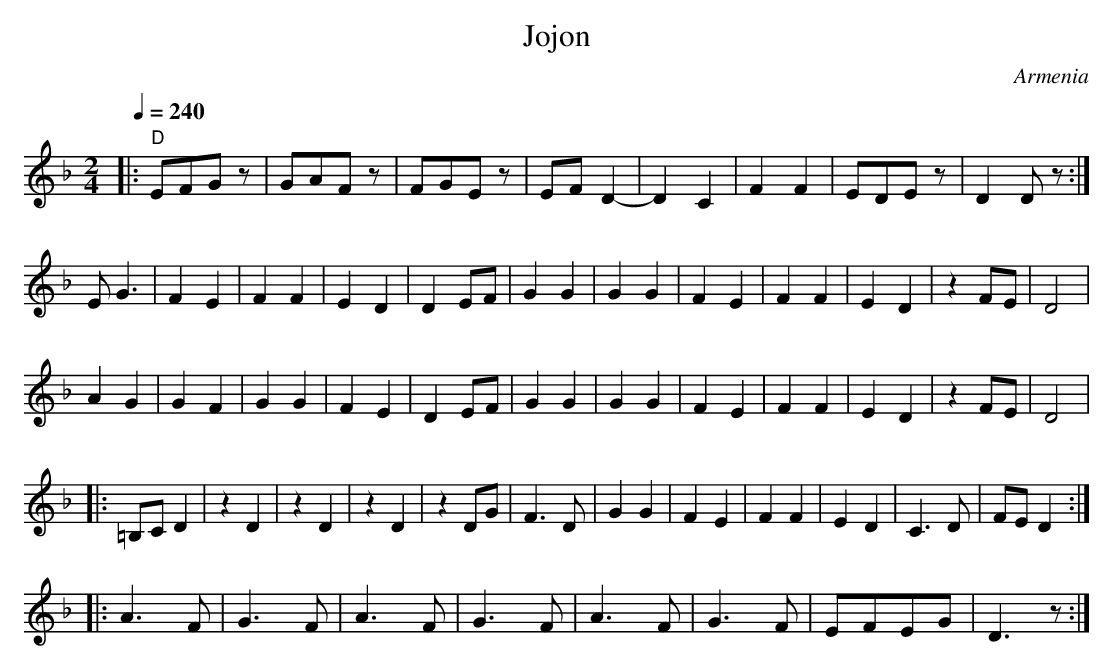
X:1
T:Jojon
O:Armenia
M:2/4
L:1/8
Q:1/4=240
K:Dm
|:"D" EFGz|GAFz|FGEz|EFD2-|D2C2|F2F2|EDEz|D2Dz:|
EG3|F2E2|F2F2|E2D2|D2EF|G2G2|G2G2|F2E2|F2F2|E2D2|z2FE|D4|
A2G2|G2F2|G2G2|F2E2|D2EF|G2G2|G2G2|F2E2|F2F2|E2D2|z2FE|D4|
|:=B,CD2|z2D2|z2D2|z2D2|z2DG|F3D|G2G2|F2E2|F2F2|E2D2|C3D|FED2:|
|:A3F|G3F|A3F|G3F|A3F|G3F|EFEG|D3z:|
